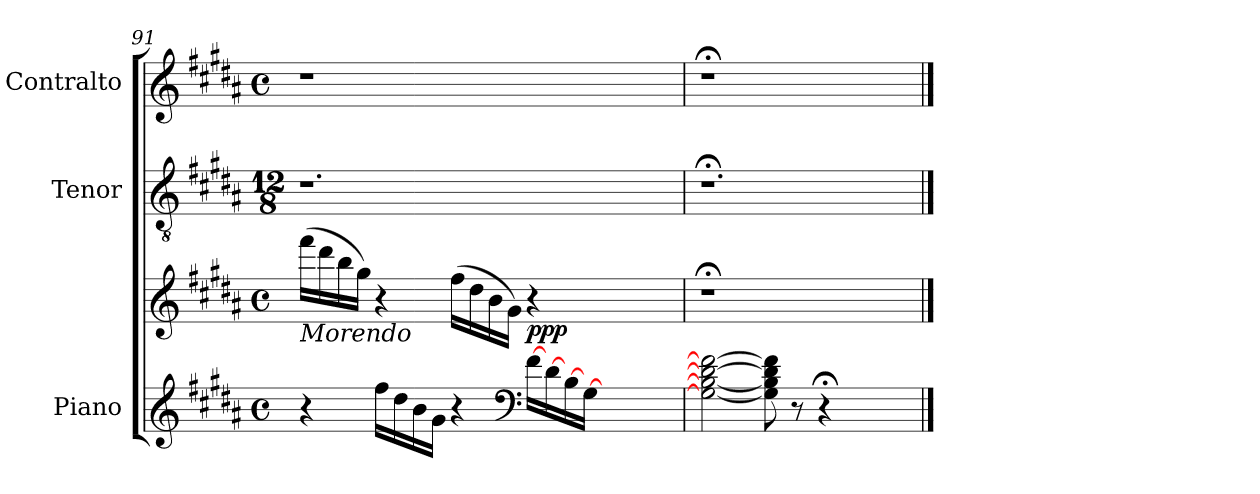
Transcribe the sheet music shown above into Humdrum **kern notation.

**kern	**kern	**dynam	**kern	**kern
*part3	*part3	*part3	*part2	*part1
*staff4	*staff3	*staff3/4	*staff2	*staff1
*I"Piano	*	*	*I"Tenor	*I"Contralto
*I'Pno	*	*	*	*
*clefG2	*clefG2	*	*clefGv2	*clefG2
*k[f#c#g#d#a#]	*k[f#c#g#d#a#]	*	*k[f#c#g#d#a#]	*k[f#c#g#d#a#]
*M4/4	*M4/4	*	*M12/8	*M4/4
*met(c)	*met(c)	*	*	*met(c)
*MM100	*MM100	*	*MM100	*MM100
=91	=91	=91	=91	=91
!	!LO:TX:b:i:t=Morendo	!	!	!
*	*	*	*	*^
*	*	*	*	*	*^
*	*	*	*	*	*	*^
4r	(>16fff#\LL	.	1.r	1r	4ryy	2ryy	2.ryy
.	16ddd#\	.	.	.	.	.	.
.	16bb\	.	.	.	.	.	.
.	16gg#\JJ)	.	.	.	.	.	.
*	*	*	*	*MM90	*	*	*
16ff#\LL	4r	.	.	.	1ryy	.	.
16dd#\	.	.	.	.	.	.	.
16b\	.	.	.	.	.	.	.
16g#\JJ	.	.	.	.	.	.	.
*	*	*	*	*MM80	*	*	*
4r	(>16ff#\LL	.	.	.	.	1ryy	.
.	16dd#\	.	.	.	.	.	.
.	16b\	.	.	.	.	.	.
.	16g#\JJ)	.	.	.	.	.	.
*clefF4	*	*	*	*	*	*	*
*	*	*	*	*MM70	*	*	*
!	!	!LO:DY:b	!	!	!	!	!
[16f#\LL	4r	ppp	.	.	.	.	2.ryy
[16d#\	.	.	.	.	.	.	.
[16B\	.	.	.	.	.	.	.
[16G#\JJ	.	.	.	.	.	.	.
2ryy	2ryy	.	.	2ryy	.	.	.
.	.	.	.	.	4ryy	.	.
*	*	*	*	*v	*v	*v	*v
=92	=92	=92	=92	=92
2G#\_ 2B\_ 2d#\_ 2f#\_	1r;<	.	1.r;<	1r;<
8G#\] 8B\] 8d#\] 8f#\]	.	.	.	.
8r	.	.	.	.
4r;<	.	.	.	.
2ryy	2ryy	.	.	2ryy
==	==	==	==	==
*-	*-	*-	*-	*-
